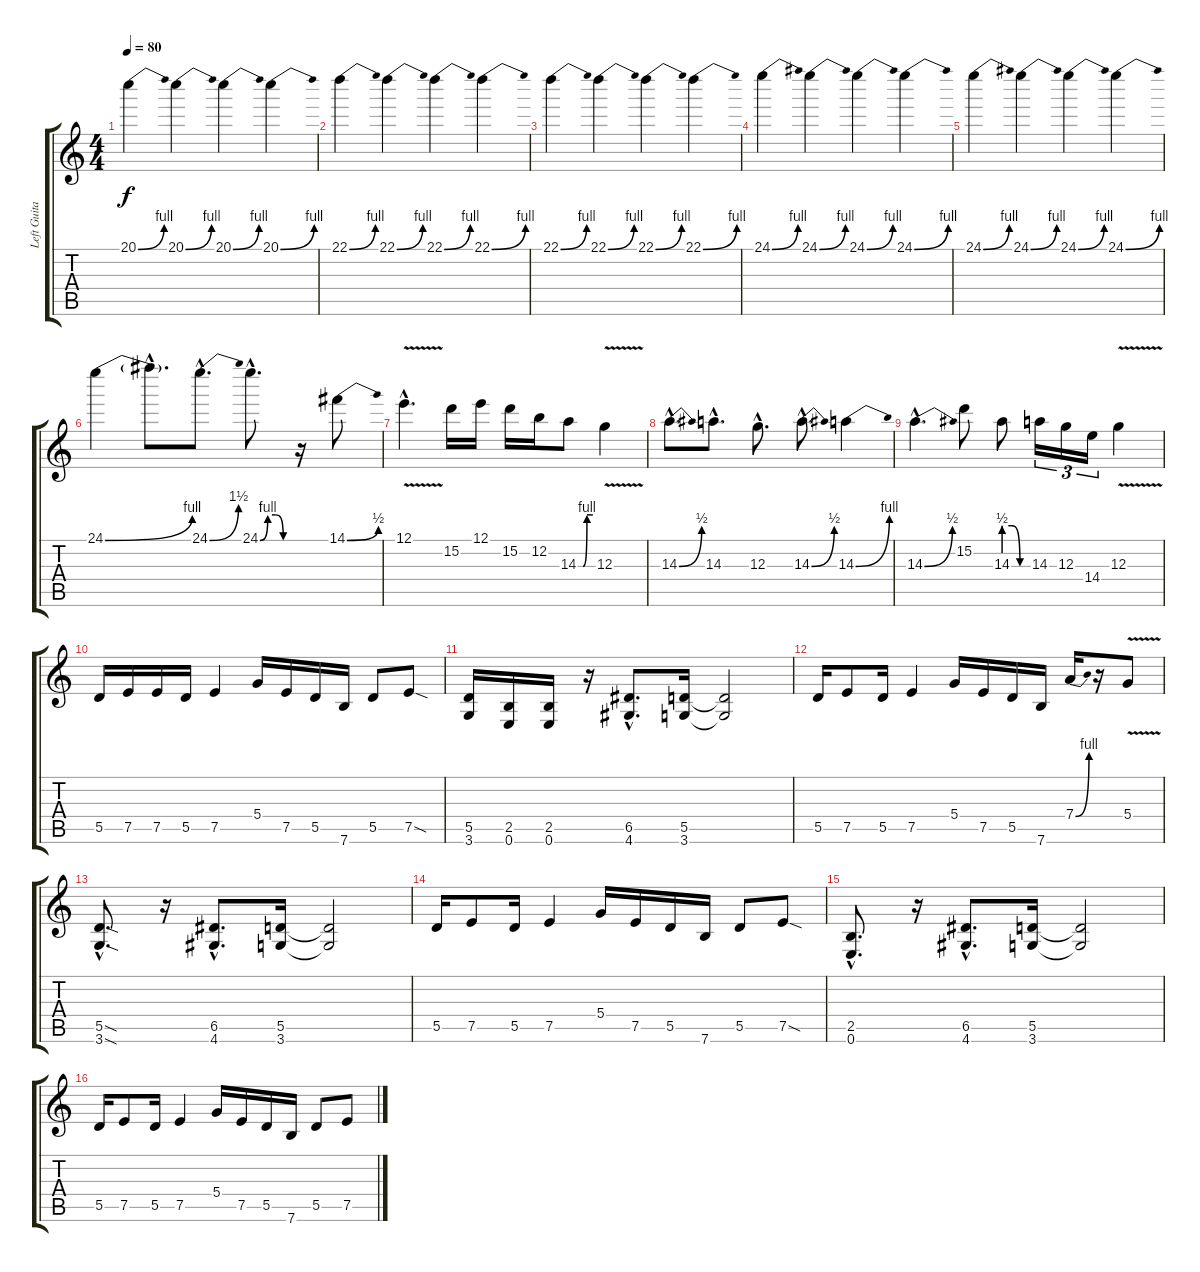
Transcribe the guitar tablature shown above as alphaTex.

\track ("Left Guitar" "Left Guita") {instrument overdrivenguitar}
\staff {score tabs}
\tuning (E4 B3 G3 D3 A2 E2) {hide}
\ts (4 4)
\tempo 80
\clef g2
\ks c
20.1{be (bend 0 0 60 4)}.4{dy f} 20.1{be (bend 0 0 60 4)}.4 20.1{be (bend 0 0 60 4)}.4 20.1{be (bend 0 0 60 4)}.4 |
22.1{be (bend 0 0 60 4)}.4 22.1{be (bend 0 0 60 4)}.4 22.1{be (bend 0 0 60 4)}.4 22.1{be (bend 0 0 60 4)}.4 |
22.1{be (bend 0 0 60 4)}.4 22.1{be (bend 0 0 60 4)}.4 22.1{be (bend 0 0 60 4)}.4 22.1{be (bend 0 0 60 4)}.4 |
24.1{be (bend 0 0 60 4)}.4 24.1{be (bend 0 0 60 4)}.4 24.1{be (bend 0 0 60 4)}.4 24.1{be (bend 0 0 60 4)}.4 |
24.1{be (bend 0 0 60 4)}.4 24.1{be (bend 0 0 60 4)}.4 24.1{be (bend 0 0 60 4)}.4 24.1{be (bend 0 0 60 4)}.4 |
24.1{be (bend 0 0 60 4)}.4 24.1{hac t}.8{d} 24.1{be (bend 0 0 60 6) hac}.8{d} 24.1{be (custom 0 0 15 4 30 4 45 0 60 0) hac}.8{d} r.16 14.1{be (bend 0 0 60 2)}.8 |
12.1{v hac}.4{d} 15.2.16 12.1.16 15.2.16 12.2.16 14.3{be (custom 0 0 20 0 36 4 60 4)}.8 12.3{v}.4 |
14.3{be (bend 0 0 60 2) hac}.8{d} 14.3{hac}.8{d} 12.3{hac}.8{d} 14.3{be (bend 0 0 60 2) hac}.8{d} 14.3{be (bend 0 0 60 4)}.4 |
14.3{be (bend 0 0 60 2) hac}.4{d} 15.2.8 14.3{be (custom 0 2 20 2 40 0 60 0)}.8 14.3.16{tu (3 2)} 12.3.16{tu (3 2)} 14.4.16{tu (3 2)} 12.3{v}.4 |
5.5.16 7.5.16 7.5.16 5.5.16 7.5.4 5.4.16 7.5.16 5.5.16 7.6.16 5.5.8 7.5{sod}.8 |
(5.5 3.6).16 (2.5 0.6).16 (2.5 0.6).16 r.16 (6.5{hac} 4.6{hac}).8{d} (5.5 3.6).16 (5.5{t} 3.6{t}).2 |
5.5.16 7.5.8 5.5.16 7.5.4 5.4.16 7.5.16 5.5.16 7.6.16 7.4{be (bend 0 0 60 4)}.16 r.16 5.4{v}.8 |
(5.5{sod hac} 3.6{sod hac}).8{d} r.16 (6.5{hac} 4.6{hac}).8{d} (5.5 3.6).16 (5.5{t} 3.6{t}).2 |
5.5.16 7.5.8 5.5.16 7.5.4 5.4.16 7.5.16 5.5.16 7.6.16 5.5.8 7.5{sod}.8 |
(2.5{hac} 0.6{hac}).8{d} r.16 (6.5{hac} 4.6{hac}).8{d} (5.5 3.6).16 (5.5{t} 3.6{t}).2 |
5.5.16 7.5.8 5.5.16 7.5.4 5.4.16 7.5.16 5.5.16 7.6.16 5.5.8 7.5.8
